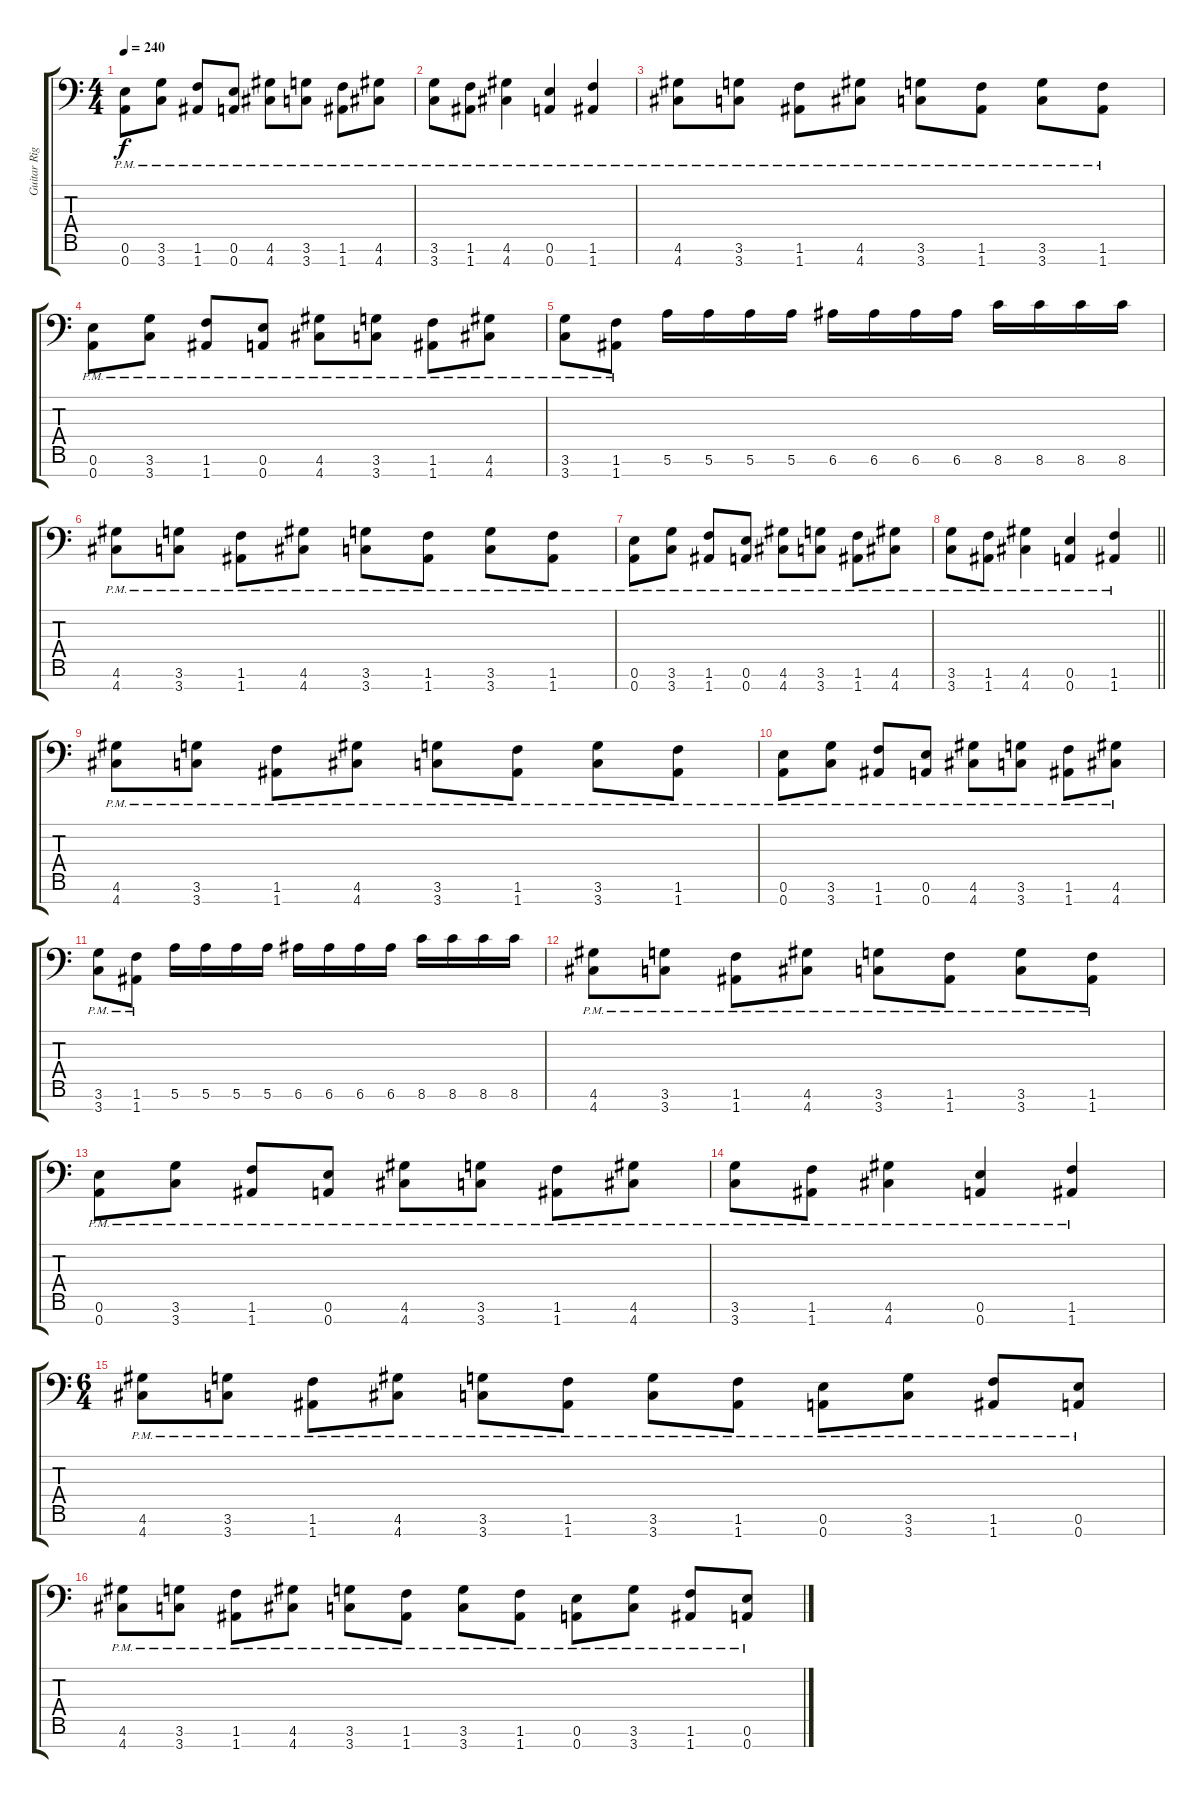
\track ("Guitar Right" "Guitar Rig") {instrument distortionguitar}
\staff {score tabs}
\tuning (E4 B3 G3 D3 A2 E2 A1) {hide}
\ts (4 4)
\tempo 240
\clef f4
\ks c
(0.6{pm} 0.7{pm}).8{dy f} (3.6{pm} 3.7{pm}).8 (1.6{pm} 1.7{pm}).8 (0.6{pm} 0.7{pm}).8 (4.6{pm} 4.7{pm}).8 (3.6{pm} 3.7{pm}).8 (1.6{pm} 1.7{pm}).8 (4.6{pm} 4.7{pm}).8 |
(3.6{pm} 3.7{pm}).8 (1.6{pm} 1.7{pm}).8 (4.6{pm} 4.7{pm}).4 (0.6{pm} 0.7{pm}).4 (1.6{pm} 1.7{pm}).4 |
(4.6{pm} 4.7{pm}).8 (3.6{pm} 3.7{pm}).8 (1.6{pm} 1.7{pm}).8 (4.6{pm} 4.7{pm}).8 (3.6{pm} 3.7{pm}).8 (1.6{pm} 1.7{pm}).8 (3.6{pm} 3.7{pm}).8 (1.6{pm} 1.7{pm}).8 |
(0.6{pm} 0.7{pm}).8 (3.6{pm} 3.7{pm}).8 (1.6{pm} 1.7{pm}).8 (0.6{pm} 0.7{pm}).8 (4.6{pm} 4.7{pm}).8 (3.6{pm} 3.7{pm}).8 (1.6{pm} 1.7{pm}).8 (4.6{pm} 4.7{pm}).8 |
(3.6{pm} 3.7{pm}).8 (1.6{pm} 1.7{pm}).8 5.6.16 5.6.16 5.6.16 5.6.16 6.6.16 6.6.16 6.6.16 6.6.16 8.6.16 8.6.16 8.6.16 8.6.16 |
(4.6{pm} 4.7{pm}).8 (3.6{pm} 3.7{pm}).8 (1.6{pm} 1.7{pm}).8 (4.6{pm} 4.7{pm}).8 (3.6{pm} 3.7{pm}).8 (1.6{pm} 1.7{pm}).8 (3.6{pm} 3.7{pm}).8 (1.6{pm} 1.7{pm}).8 |
(0.6{pm} 0.7{pm}).8 (3.6{pm} 3.7{pm}).8 (1.6{pm} 1.7{pm}).8 (0.6{pm} 0.7{pm}).8 (4.6{pm} 4.7{pm}).8 (3.6{pm} 3.7{pm}).8 (1.6{pm} 1.7{pm}).8 (4.6{pm} 4.7{pm}).8 |
\barLineRight lightlight
(3.6{pm} 3.7{pm}).8 (1.6{pm} 1.7{pm}).8 (4.6{pm} 4.7{pm}).4 (0.6{pm} 0.7{pm}).4 (1.6{pm} 1.7{pm}).4 |
\section ("" "")
(4.6{pm} 4.7{pm}).8 (3.6{pm} 3.7{pm}).8 (1.6{pm} 1.7{pm}).8 (4.6{pm} 4.7{pm}).8 (3.6{pm} 3.7{pm}).8 (1.6{pm} 1.7{pm}).8 (3.6{pm} 3.7{pm}).8 (1.6{pm} 1.7{pm}).8 |
(0.6{pm} 0.7{pm}).8 (3.6{pm} 3.7{pm}).8 (1.6{pm} 1.7{pm}).8 (0.6{pm} 0.7{pm}).8 (4.6{pm} 4.7{pm}).8 (3.6{pm} 3.7{pm}).8 (1.6{pm} 1.7{pm}).8 (4.6{pm} 4.7{pm}).8 |
(3.6{pm} 3.7{pm}).8 (1.6{pm} 1.7{pm}).8 5.6.16 5.6.16 5.6.16 5.6.16 6.6.16 6.6.16 6.6.16 6.6.16 8.6.16 8.6.16 8.6.16 8.6.16 |
(4.6{pm} 4.7{pm}).8 (3.6{pm} 3.7{pm}).8 (1.6{pm} 1.7{pm}).8 (4.6{pm} 4.7{pm}).8 (3.6{pm} 3.7{pm}).8 (1.6{pm} 1.7{pm}).8 (3.6{pm} 3.7{pm}).8 (1.6{pm} 1.7{pm}).8 |
(0.6{pm} 0.7{pm}).8 (3.6{pm} 3.7{pm}).8 (1.6{pm} 1.7{pm}).8 (0.6{pm} 0.7{pm}).8 (4.6{pm} 4.7{pm}).8 (3.6{pm} 3.7{pm}).8 (1.6{pm} 1.7{pm}).8 (4.6{pm} 4.7{pm}).8 |
(3.6{pm} 3.7{pm}).8 (1.6{pm} 1.7{pm}).8 (4.6{pm} 4.7{pm}).4 (0.6{pm} 0.7{pm}).4 (1.6{pm} 1.7{pm}).4 |
\ts (6 4)
(4.6{pm} 4.7{pm}).8 (3.6{pm} 3.7{pm}).8 (1.6{pm} 1.7{pm}).8 (4.6{pm} 4.7{pm}).8 (3.6{pm} 3.7{pm}).8 (1.6{pm} 1.7{pm}).8 (3.6{pm} 3.7{pm}).8 (1.6{pm} 1.7{pm}).8 (0.6{pm} 0.7{pm}).8 (3.6{pm} 3.7{pm}).8 (1.6{pm} 1.7{pm}).8 (0.6{pm} 0.7{pm}).8 |
(4.6{pm} 4.7{pm}).8 (3.6{pm} 3.7{pm}).8 (1.6{pm} 1.7{pm}).8 (4.6{pm} 4.7{pm}).8 (3.6{pm} 3.7{pm}).8 (1.6{pm} 1.7{pm}).8 (3.6{pm} 3.7{pm}).8 (1.6{pm} 1.7{pm}).8 (0.6{pm} 0.7{pm}).8 (3.6{pm} 3.7{pm}).8 (1.6{pm} 1.7{pm}).8 (0.6{pm} 0.7{pm}).8
